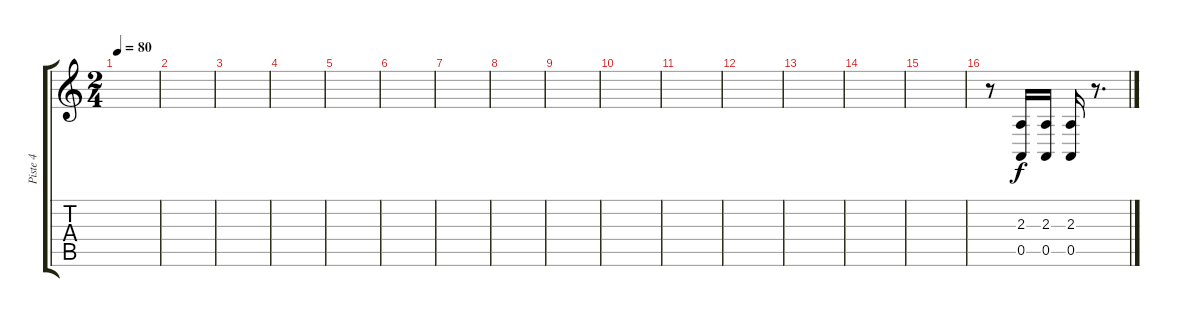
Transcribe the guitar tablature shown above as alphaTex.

\track ("Piste 4" "Piste 4") {instrument taikodrum}
\staff {score tabs}
\tuning (E4 B3 G3 D3 A2 E2) {hide}
\ts (2 4)
\tempo 80
\clef g2
\ks c
|
|
|
|
|
|
|
|
|
|
|
|
|
|
|
r.8 (2.3 0.5).16 (2.3 0.5).16 (2.3 0.5).16 r.8{d}
